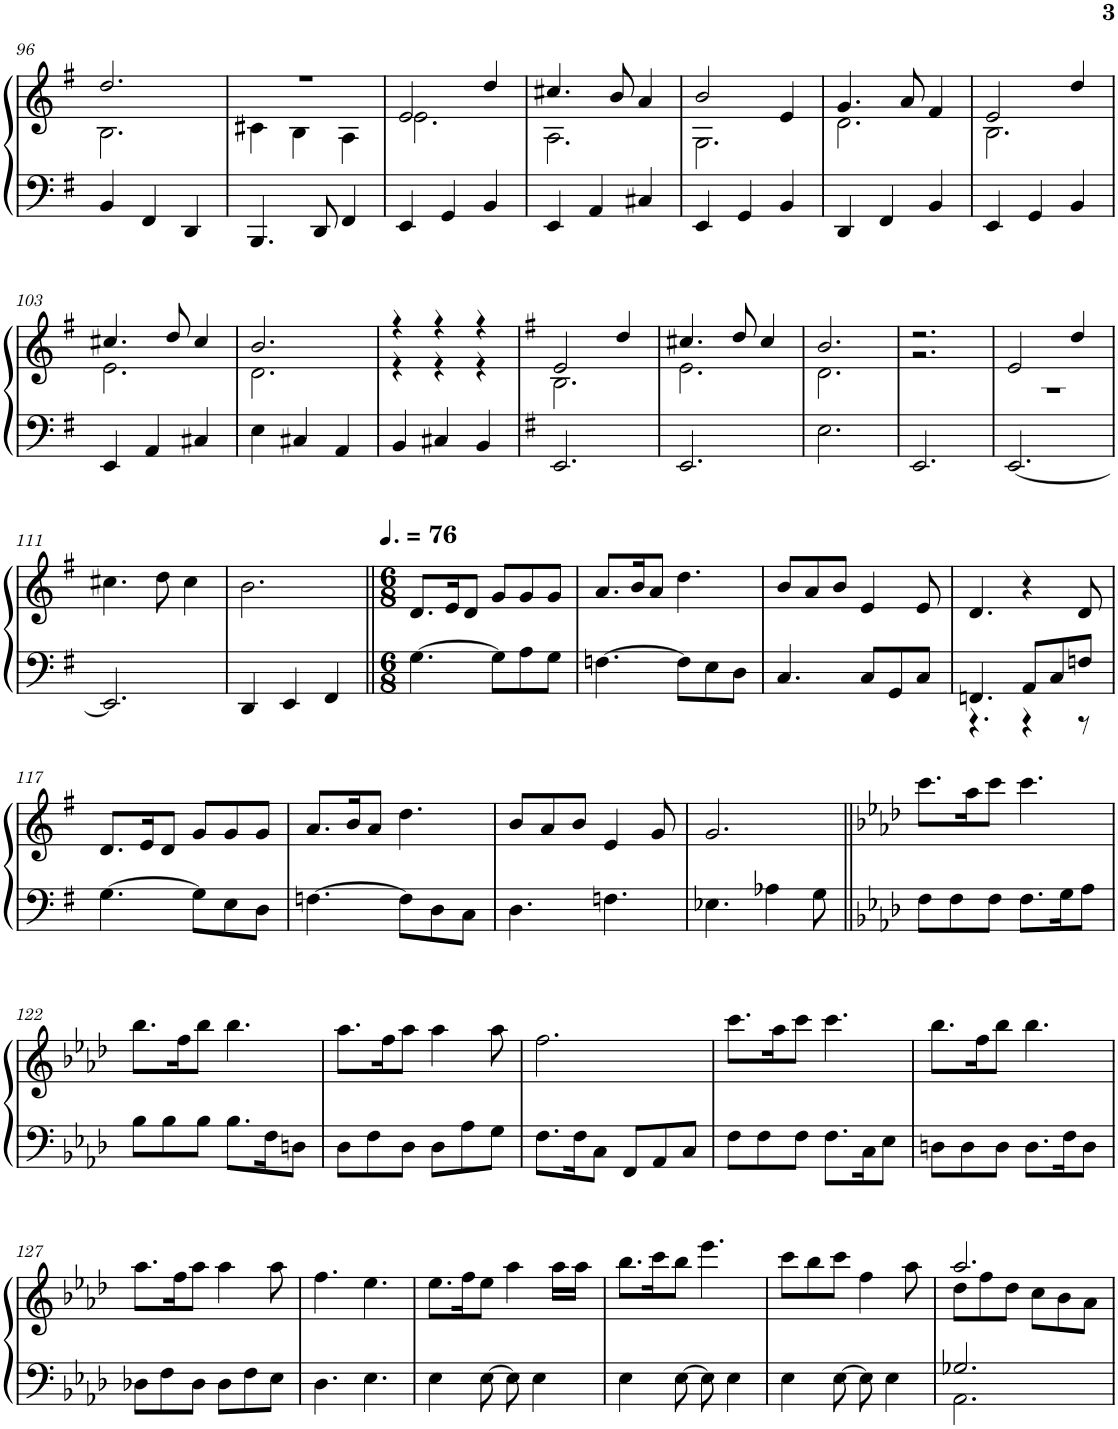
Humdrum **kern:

**kern	**kern
*part1	*part1
*staff2	*staff1
*I"Piano	*
*I'Pno.	*
!!LO:PB:g=z
*clefF4	*clefG2
*k[f#]	*k[f#]
*M3/4	*M3/4
=96	=96
*	*^
4BB/	2.dd/	2.B\
4FF#/	.	.
4DD/	.	.
=97	=97	=97
4.BBB/	2.r	4c#X\
.	.	4B\
8DD/	.	.
4FF#/	.	4A\
=98	=98	=98
4EE/	2e/	2.e\
4GG/	.	.
4BB/	4dd/	.
=99	=99	=99
4EE/	4.cc#X/	2.A\
4AA/	.	.
.	8b/	.
4C#X/	4a/	.
=100	=100	=100
4EE/	2b/	2.G\
4GG/	.	.
4BB/	4e/	.
=101	=101	=101
4DD/	4.g/	2.d\
4FF#/	.	.
.	8a/	.
4BB/	4f#/	.
=102	=102	=102
4EE/	2e/	2.B\
4GG/	.	.
4BB/	4dd/	.
!!LO:LB:g=z	!!
=103	=103	=103
4EE/	4.cc#X/	2.e\
4AA/	.	.
.	8dd/	.
4C#X/	4cc#/	.
=104	=104	=104
4E\	2.b/	2.d\
4C#X/	.	.
4AA/	.	.
=105	=105	=105
4BB/	4r	4r
4C#X/	4r	4r
4BB/	4r	4r
=106	=106	=106
*k[f#]	*k[f#]	*
2.EE/	2e/	2.B\
.	4dd/	.
=107	=107	=107
2.EE/	4.cc#X/	2.e\
.	8dd/	.
.	4cc#/	.
=108	=108	=108
2.E\	2.b/	2.d\
=109	=109	=109
2.EE/	2.r	2.r
=110	=110	=110
[2.EE/	2e/	2.r
.	4dd/	.
*	*v	*v
!!LO:LB:g=z
=111	=111
2.EE/]	4.cc#X\
.	8dd\
.	4cc#\
=112	=112
4DD/	2.b\
4EE/	.
4FF#/	.
=113||	=113||
*M6/8	*M6/8
*	*MM114
[4.G\	8.d/L
.	16e/K
.	8d/J
8G\L]	8g/L
8A\	8g/
8G\J	8g/J
=114	=114
[4.Fn\	8.a/L
.	16b/K
.	8a/J
8F\L]	4.dd\
8E\	.
8D\J	.
=115	=115
4.C/	8b/L
.	8a/
.	8b/J
8C/L	4e/
8GG/	.
8C/J	8e/
=116	=116
*^	*
4.FFn/	4.r	4.d/
8AA/L	4r	4r
8C/	.	.
8Fn/J	8r	8d/
*v	*v	*
!!LO:LB:g=z
=117	=117
[4.G\	8.d/L
.	16e/K
.	8d/J
8G\L]	8g/L
8E\	8g/
8D\J	8g/J
=118	=118
[4.Fn\	8.a/L
.	16b/K
.	8a/J
8F\L]	4.dd\
8D\	.
8C\J	.
=119	=119
4.D\	8b/L
.	8a/
.	8b/J
4.Fn\	4e/
.	8g/
=120	=120
4.E-X\	2.g/
4A-X\	.
8G\	.
=121||	=121||
*k[b-e-a-d-]	*k[b-e-a-d-]
8F\L	8.ccc\L
8F\	.
.	16aa-\K
8F\J	8ccc\J
8.F\L	4.ccc\
16G\K	.
8A-\J	.
!!LO:LB:g=z
=122	=122
8B-\L	8.bb-\L
8B-\	.
.	16ff\K
8B-\J	8bb-\J
8.B-\L	4.bb-\
16F\K	.
8Dn\J	.
=123	=123
8D-\L	8.aa-\L
8F\	.
.	16ff\K
8D-\J	8aa-\J
8D-\L	4aa-\
8A-\	.
8G\J	8aa-\
=124	=124
8.F\L	2.ff\
16F\K	.
8C\J	.
8FF/L	.
8AA-/	.
8C/J	.
=125	=125
8F\L	8.ccc\L
8F\	.
.	16aa-\K
8F\J	8ccc\J
8.F\L	4.ccc\
16C\K	.
8E-\J	.
=126	=126
8Dn\L	8.bb-\L
8D\	.
.	16ff\K
8D\J	8bb-\J
8.D\L	4.bb-\
16F\K	.
8D\J	.
!!LO:LB:g=z
=127	=127
8D-X\L	8.aa-\L
8F\	.
.	16ff\K
8D-\J	8aa-\J
8D-\L	4aa-\
8F\	.
8E-\J	8aa-\
=128	=128
4.D-\	4.ff\
4.E-\	4.ee-\
=129	=129
4E-\	8.ee-\L
.	16ff\K
[8E-\	8ee-\J
8E-\]	4aa-\
4E-\	.
.	16aa-\LL
.	16aa-\JJ
=130	=130
4E-\	8.bb-\L
.	16ccc\K
[8E-\	8bb-\J
8E-\]	4.eee-\
4E-\	.
=131	=131
4E-\	8ccc\L
.	8bb-\
[8E-\	8ccc\J
8E-\]	4ff\
4E-\	.
.	8aa-\
=132	=132
*^	*^
2.G-X/	2.AA-\	2.aa-/	8dd-\L
.	.	.	8ff\
.	.	.	8dd-\J
.	.	.	8cc\L
.	.	.	8b-\
.	.	.	8a-\J
*v	*v	*	*
*	*v	*v
=	=
*-	*-
